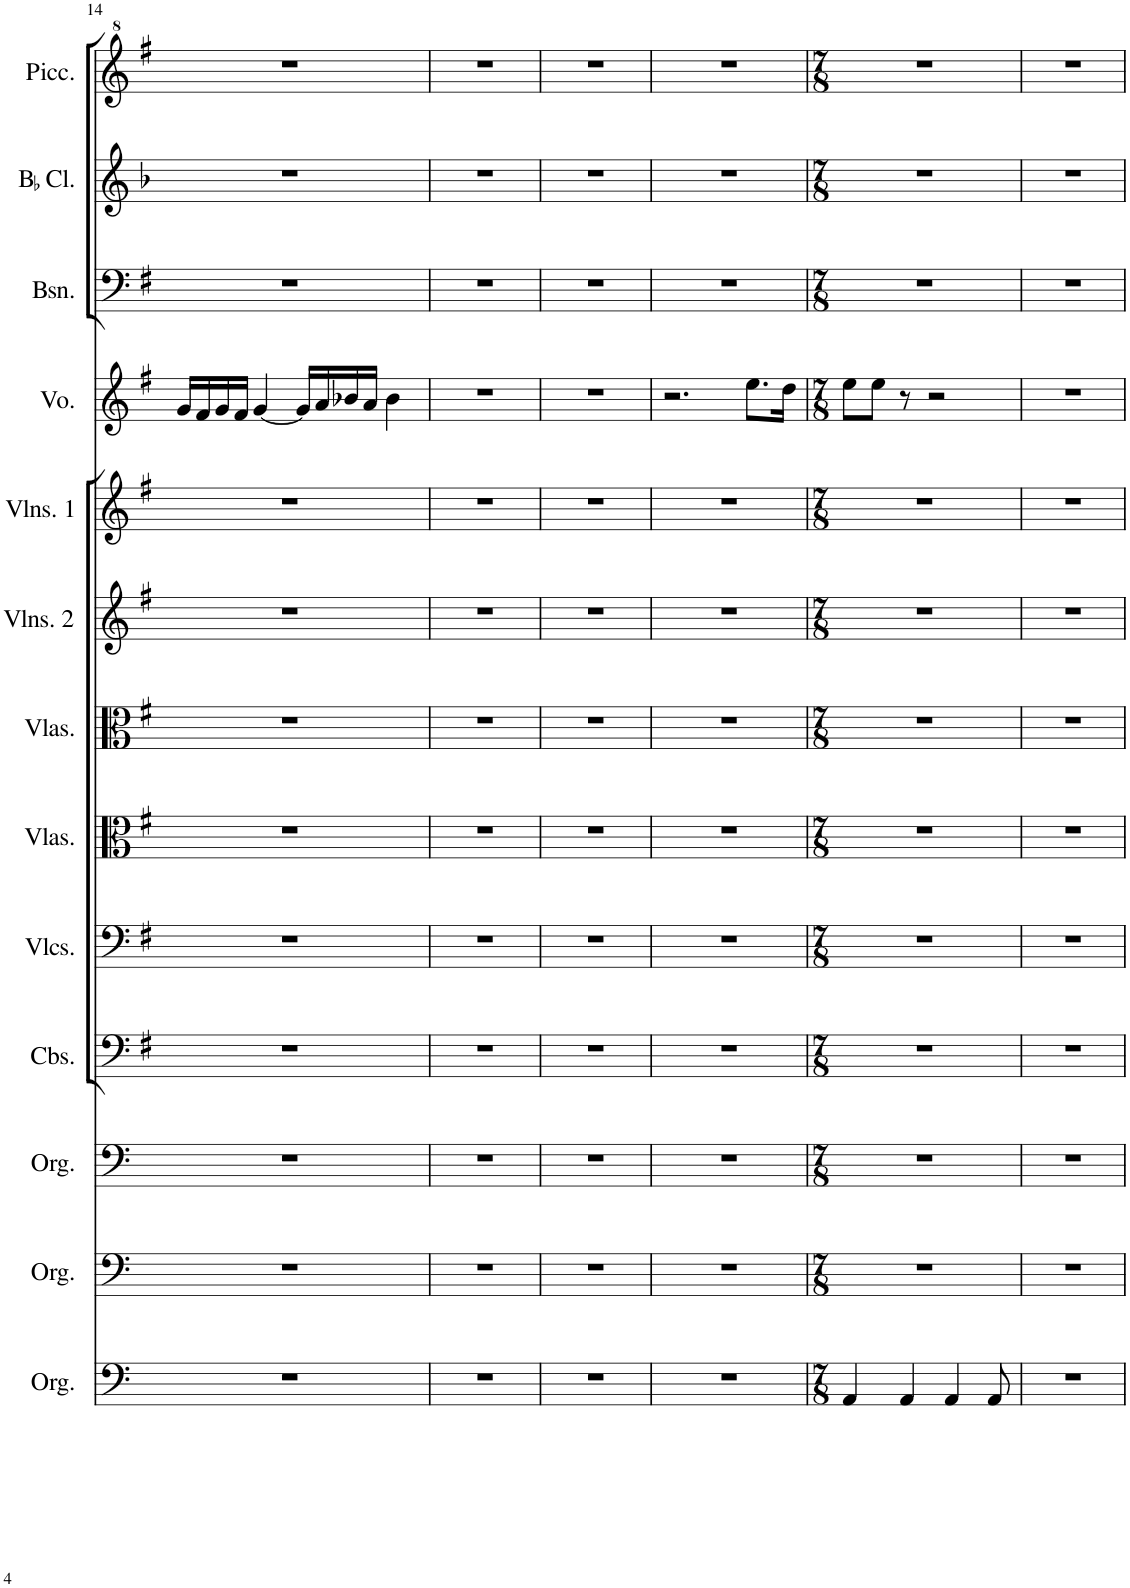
**kern	**kern	**kern	**kern	**kern	**kern	**kern	**kern	**kern	**kern	**kern	**kern	**kern
*part13	*part12	*part11	*part10	*part9	*part8	*part7	*part6	*part5	*part4	*part3	*part2	*part1
*staff13	*staff12	*staff11	*staff10	*staff9	*staff8	*staff7	*staff6	*staff5	*staff4	*staff3	*staff2	*staff1
*I"Organ	*I"Organ	*I"Organ	*I"Contrabasses	*I"Violoncellos	*I"Violas	*I"Violas	*I"Violins 2	*I"Violins 1	*I"Voice	*I"Bassoon	*I"BaccidentalFlat Clarinet	*I"Piccolo
*I'Org.	*I'Org.	*I'Org.	*I'Cbs.	*I'Vlcs.	*I'Vlas.	*I'Vlas.	*I'Vlns. 2	*I'Vlns. 1	*I'Vo.	*I'Bsn.	*I'BaccidentalFlat Cl.	*I'Picc.
!!LO:PB:g=z
*clefF4	*clefF4	*clefF4	*clefF4	*clefF4	*clefC3	*clefC3	*clefG2	*clefG2	*clefG2	*clefF4	*clefG2	*clefG^2
*	*	*	*	*	*	*	*	*	*	*	*ITrd1c2	*ITrd-7c-12
*k[]	*k[]	*k[]	*k[f#]	*k[f#]	*k[f#]	*k[f#]	*k[f#]	*k[f#]	*k[f#]	*k[f#]	*k[b-]	*k[f#]
*M4/4	*M4/4	*M4/4	*M4/4	*M4/4	*M4/4	*M4/4	*M4/4	*M4/4	*M4/4	*M4/4	*M4/4	*M4/4
=14	=14	=14	=14	=14	=14	=14	=14	=14	=14	=14	=14	=14
1r	1r	1r	1r	1r	1r	1r	1r	1r	16g/LL	1r	1r	1r
.	.	.	.	.	.	.	.	.	16f#/	.	.	.
.	.	.	.	.	.	.	.	.	16g/	.	.	.
.	.	.	.	.	.	.	.	.	16f#/JJ	.	.	.
.	.	.	.	.	.	.	.	.	[4g/	.	.	.
.	.	.	.	.	.	.	.	.	16g/LL]	.	.	.
.	.	.	.	.	.	.	.	.	16a/	.	.	.
.	.	.	.	.	.	.	.	.	16b-X/	.	.	.
.	.	.	.	.	.	.	.	.	16a/JJ	.	.	.
.	.	.	.	.	.	.	.	.	4b-\	.	.	.
=15	=15	=15	=15	=15	=15	=15	=15	=15	=15	=15	=15	=15
1r	1r	1r	1r	1r	1r	1r	1r	1r	1r	1r	1r	1r
=16	=16	=16	=16	=16	=16	=16	=16	=16	=16	=16	=16	=16
1r	1r	1r	1r	1r	1r	1r	1r	1r	1r	1r	1r	1r
=17	=17	=17	=17	=17	=17	=17	=17	=17	=17	=17	=17	=17
1r	1r	1r	1r	1r	1r	1r	1r	1r	2.r	1r	1r	1r
.	.	.	.	.	.	.	.	.	8.ee\L	.	.	.
.	.	.	.	.	.	.	.	.	16dd\Jk	.	.	.
=18	=18	=18	=18	=18	=18	=18	=18	=18	=18	=18	=18	=18
*M7/8	*M7/8	*M7/8	*M7/8	*M7/8	*M7/8	*M7/8	*M7/8	*M7/8	*M7/8	*M7/8	*M7/8	*M7/8
4AA/	2..r	2..r	2..r	2..r	2..r	2..r	2..r	2..r	8ee\L	2..r	2..r	2..r
.	.	.	.	.	.	.	.	.	8ee\J	.	.	.
4AA/	.	.	.	.	.	.	.	.	8r	.	.	.
.	.	.	.	.	.	.	.	.	2r	.	.	.
4AA/	.	.	.	.	.	.	.	.	.	.	.	.
8AA/	.	.	.	.	.	.	.	.	.	.	.	.
=19	=19	=19	=19	=19	=19	=19	=19	=19	=19	=19	=19	=19
2..r	2..r	2..r	2..r	2..r	2..r	2..r	2..r	2..r	2..r	2..r	2..r	2..r
=	=	=	=	=	=	=	=	=	=	=	=	=
*-	*-	*-	*-	*-	*-	*-	*-	*-	*-	*-	*-	*-
